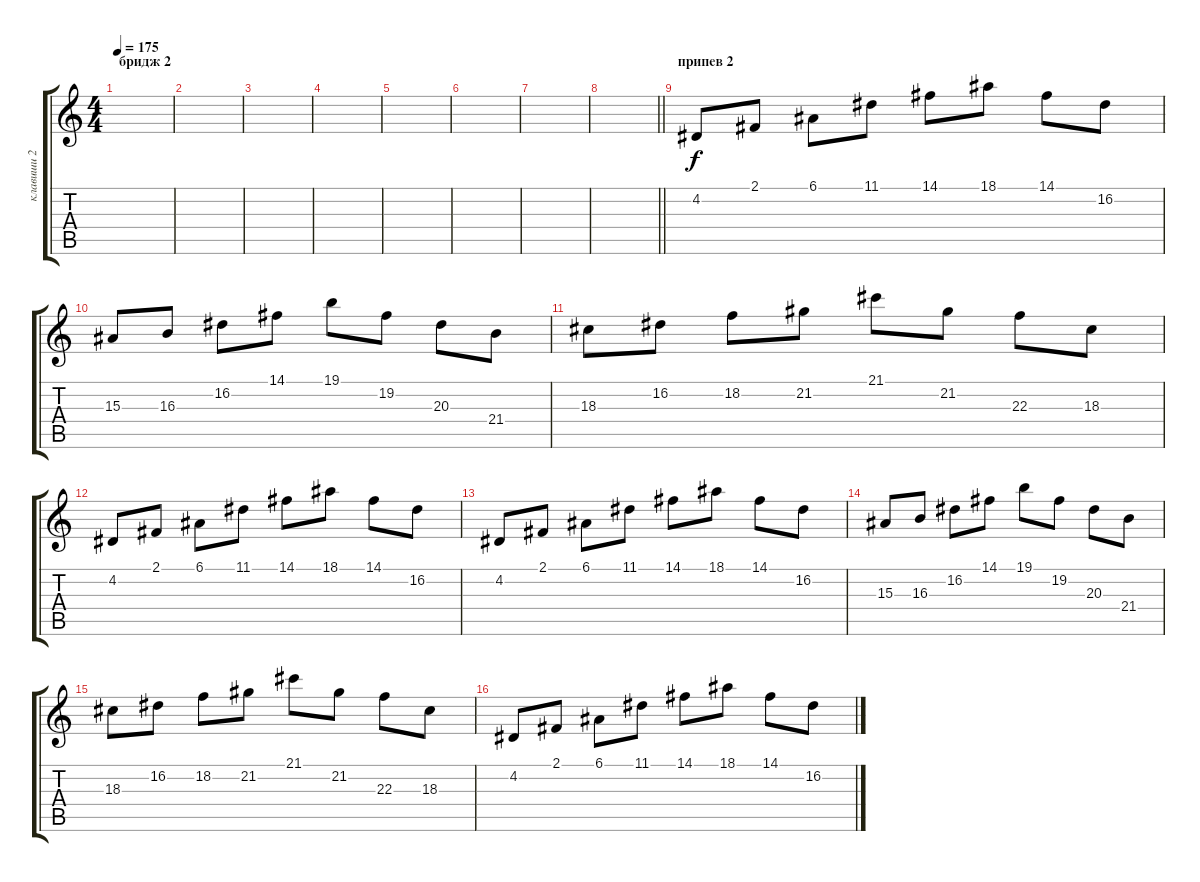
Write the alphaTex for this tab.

\track ("клавиши 2" "клавиши 2") {instrument pizzicatostrings}
\staff {score tabs}
\tuning (E4 B3 G3 D3 A2 E2) {hide}
\ts (4 4)
\section ("" "бридж 2")
\tempo 175
\clef g2
\ks c
|
|
|
|
|
|
|
\barLineRight lightlight
|
\section ("" "припев 2")
4.2.8 2.1.8 6.1.8 11.1.8 14.1.8 18.1.8 14.1.8 16.2.8 |
15.3.8 16.3.8 16.2.8 14.1.8 19.1.8 19.2.8 20.3.8 21.4.8 |
18.3.8 16.2.8 18.2.8 21.2.8 21.1.8 21.2.8 22.3.8 18.3.8 |
4.2.8 2.1.8 6.1.8 11.1.8 14.1.8 18.1.8 14.1.8 16.2.8 |
4.2.8 2.1.8 6.1.8 11.1.8 14.1.8 18.1.8 14.1.8 16.2.8 |
15.3.8 16.3.8 16.2.8 14.1.8 19.1.8 19.2.8 20.3.8 21.4.8 |
18.3.8 16.2.8 18.2.8 21.2.8 21.1.8 21.2.8 22.3.8 18.3.8 |
4.2.8 2.1.8 6.1.8 11.1.8 14.1.8 18.1.8 14.1.8 16.2.8
